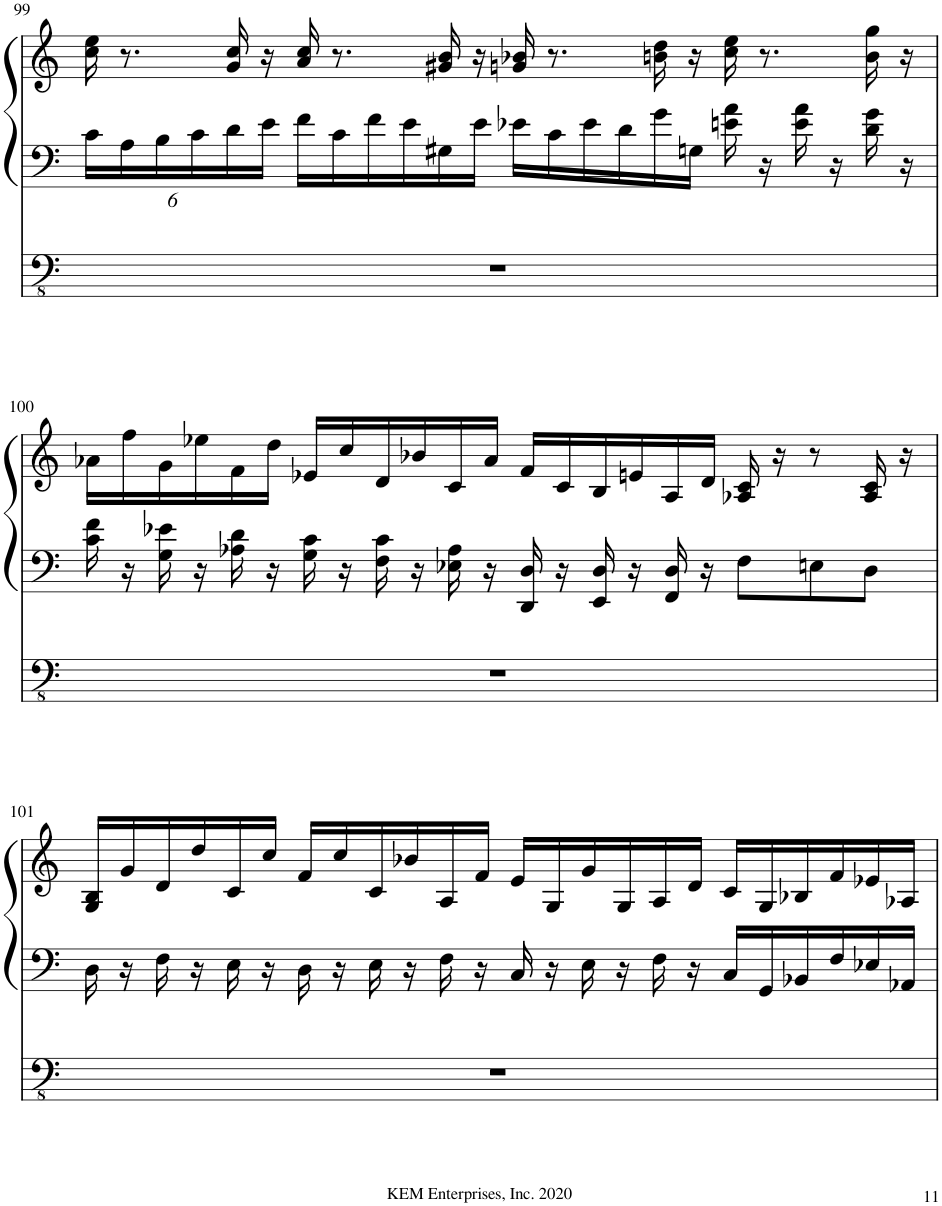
**kern	**kern	**kern
*part1	*part1	*part1
*staff3	*staff2	*staff1
*I"Pipe Organ	*	*
*I'Org.	*	*
!!LO:PB:g=z
*clefFv4	*clefF4	*clefG2
*k[]	*k[]	*k[]
*M12/8	*M12/8	*M12/8
=99	=99	=99
1.r	16c\LL	16cc\ 16ee\
.	16A\	8.r
.	16B\	.
.	16c\	.
.	16d\	16g/ 16cc/
.	16e\JJ	16r
.	16f\LL	16a/ 16cc/
.	16c\	8.r
.	16f\	.
.	16e\	.
.	16G#X\	16g#X/ 16b/
.	16e\JJ	16r
.	16e-X\LL	16gn/ 16b-X/
.	16c\	8.r
.	16e-\	.
.	16d\	.
.	16g\	16bn\ 16dd\
.	16Gn\JJ	16r
.	16en\ 16a\	16cc\ 16ee\
.	16r	8.r
.	16e\ 16a\	.
.	16r	.
.	16d\ 16g\	16b\ 16gg\
.	16r	16r
!!LO:LB:g=z
=100	=100	=100
1.r	16c\ 16f\	16a-X\LL
.	16r	16ff\
.	16G\ 16e-X\	16g\
.	16r	16ee-X\
.	16A-X\ 16d\	16f\
.	16r	16dd\JJ
.	16G\ 16c\	16e-X/LL
.	16r	16cc/
.	16F\ 16c\	16d/
.	16r	16b-X/
.	16E-X\ 16A-\	16c/
.	16r	16a-/JJ
.	16DD/ 16D/	16f/LL
.	16r	16c/
.	16EE/ 16D/	16B/
.	16r	16en/
.	16FF/ 16D/	16A/
.	16r	16d/JJ
.	8F\L	16A-X/ 16c/
.	.	16r
.	8En\	8r
.	8D\J	16A-/ 16c/
.	.	16r
!!LO:LB:g=z
=101	=101	=101
1.r	16D\	16G/ 16B/LL
.	16r	16g/
.	16F\	16d/
.	16r	16dd/
.	16E\	16c/
.	16r	16cc/JJ
.	16D\	16f/LL
.	16r	16cc/
.	16E\	16c/
.	16r	16b-X/
.	16F\	16A/
.	16r	16f/JJ
.	16C/	16e/LL
.	16r	16G/
.	16E\	16g/
.	16r	16G/
.	16F\	16A/
.	16r	16d/JJ
.	16C/LL	16c/LL
.	16GG/	16G/
.	16BB-X/	16B-X/
.	16F/	16f/
.	16E-X/	16e-X/
.	16AA-X/JJ	16A-X/JJ
=	=	=
*-	*-	*-
